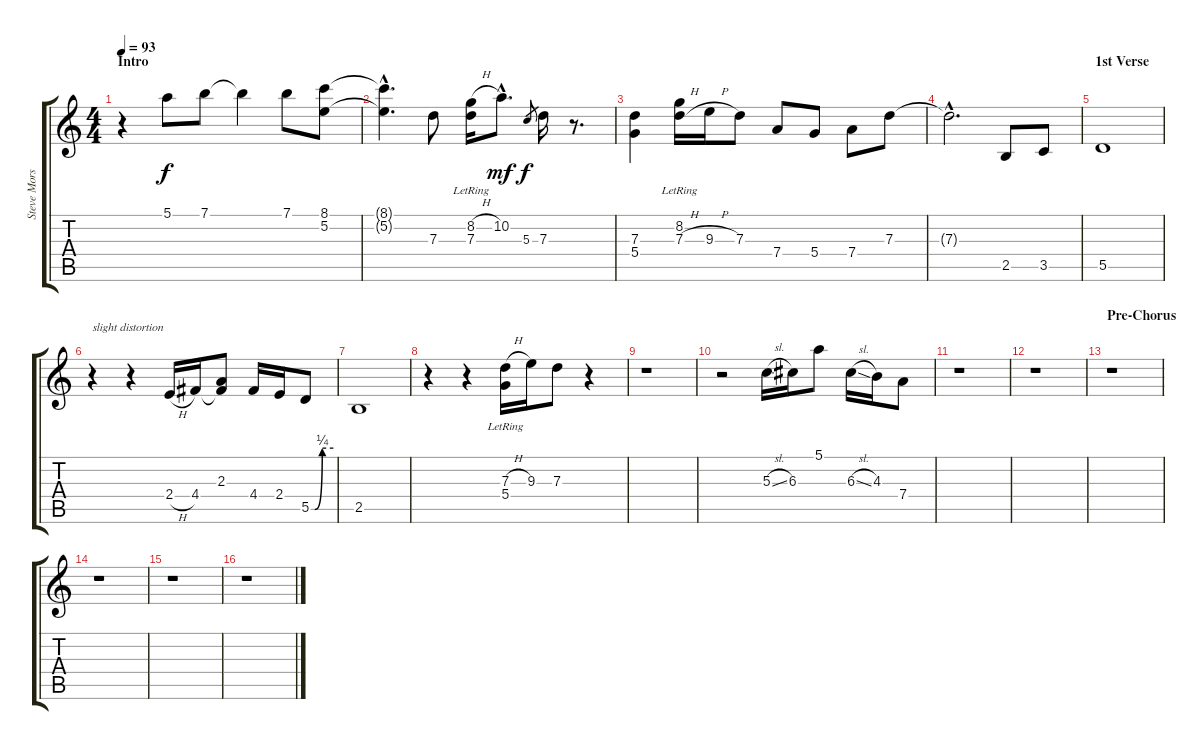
\track ("Steve Morse (electric guitar 1 - lead)" "Steve Mors") {instrument electricguitarjazz}
\staff {score tabs}
\tuning (E4 B3 G3 D3 A2 E2) {hide}
\ts (4 4)
\section ("" "Intro")
\tempo 93
\clef g2
\ks c
r.4{dy f instrument electricguitarjazz} 5.1.8 7.1.8 7.1{t}.4 7.1.8 (8.1 5.2).8 |
(8.1{hac t} 5.2{hac t}).4{d} 7.3.8 (8.2{h} 7.3{lr}).16 10.2{hac}.8{d dy mf} 5.3.8{gr dy f} 7.3.16 r.8{d} |
(7.3 5.4).4 (8.2{lr} 7.3{h}).16 9.3{h}.16 7.3.8 7.4.8 5.4.8 7.4.8 7.3.8 |
7.3{hac t}.2{d} 2.5.8 3.5.8 |
\section ("" "1st Verse")
5.5.1 |
r.4{txt "slight distortion"} r.4 2.4{h}.16 4.4.16 (2.3 4.4{t}).8 4.4.16 2.4.16 5.5{be (custom 0 0 10 0 30 1 60 1)}.8 |
2.5.1 |
r.4 r.4 (7.3{h} 5.4{lr}).16 9.3.16 7.3.8 r.4 |
r.1 |
r.2 5.3{sl}.16 6.3.16 5.1.8 6.3{sl}.16 4.3.16 7.4.8 |
r.1 |
r.1 |
\section ("" "Pre-Chorus")
r.1 |
r.1 |
r.1 |
r.1
